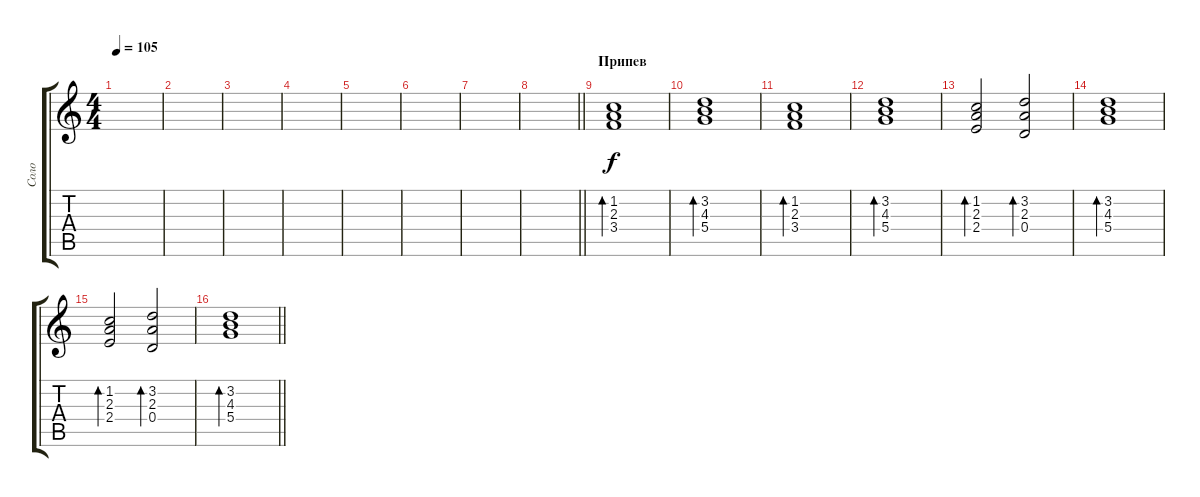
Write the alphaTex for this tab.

\track ("Соло" "Соло") {instrument acousticguitarsteel}
\staff {score tabs}
\tuning (E4 B3 G3 D3 A2 E2) {hide}
\ts (4 4)
\tempo 105
\clef g2
\ks c
|
|
|
|
|
|
|
\barLineRight lightlight
|
\section ("" "Припев")
(1.2 2.3 3.4).1{bd 240} |
(3.2 4.3 5.4).1{bd 240} |
(1.2 2.3 3.4).1{bd 240} |
(3.2 4.3 5.4).1{bd 240} |
(1.2 2.3 2.4).2{bd 240} (3.2 2.3 0.4).2{bd 240} |
(3.2 4.3 5.4).1{bd 240} |
(1.2 2.3 2.4).2{bd 240} (3.2 2.3 0.4).2{bd 240} |
\barLineRight lightlight
(3.2 4.3 5.4).1{bd 240}
